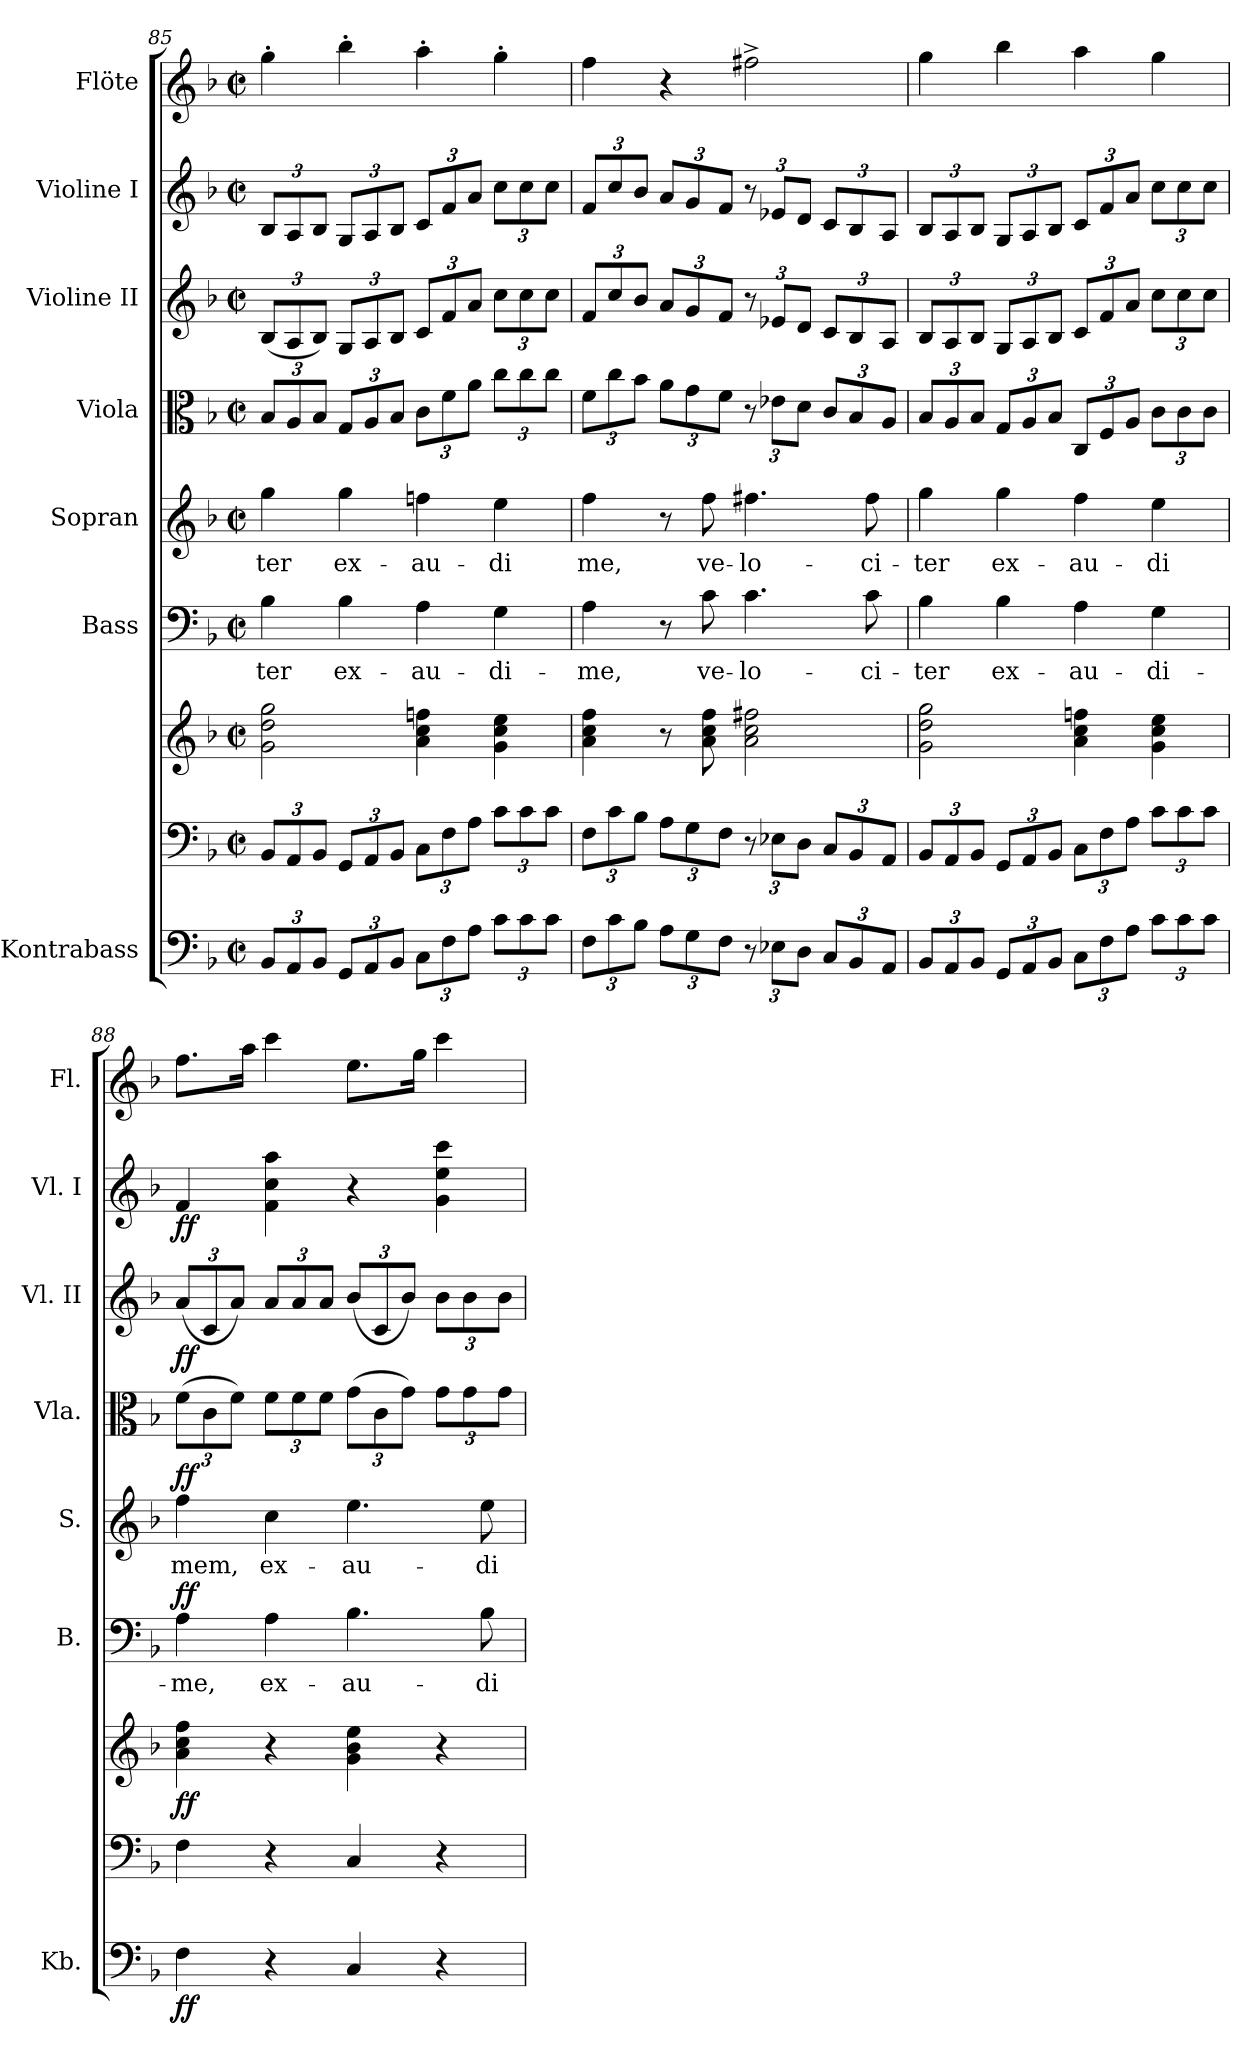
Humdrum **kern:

**kern	**dynam	**kern	**kern	**dynam	**kern	**text	**dynam	**kern	**text	**dynam	**kern	**kern	**dynam	**kern	**dynam	**kern
*part8	*part8	*part7	*part7	*part7	*part6	*part6	*part6	*part5	*part5	*part5	*part4	*part3	*part3	*part2	*part2	*part1
*staff9	*staff9	*staff8	*staff7	*staff7/8	*staff6	*staff6	*staff6	*staff5	*staff5	*staff5	*staff4	*staff3	*staff3	*staff2	*staff2	*staff1
*I"Kontrabass	*	*	*	*	*I"Bass	*	*	*I"Sopran	*	*	*I"Viola	*I"Violine II	*	*I"Violine I	*	*I"Flöte
*I'Kb.	*	*	*	*	*I'B.	*	*	*I'S.	*	*	*I'Vla.	*I'Vl. II	*	*I'Vl. I	*	*I'Fl.
*clefF4	*	*clefF4	*clefG2	*	*clefF4	*	*	*clefG2	*	*	*clefC3	*clefG2	*	*clefG2	*	*clefG2
*ITrd7c12	*	*	*	*	*	*	*	*	*	*	*	*	*	*	*	*
*k[b-]	*	*k[b-]	*k[b-]	*	*k[b-]	*	*	*k[b-]	*	*	*k[b-]	*k[b-]	*	*k[b-]	*	*k[b-]
*F:	*	*F:	*F:	*	*F:	*	*	*F:	*	*	*F:	*F:	*	*F:	*	*F:
*M2/2	*	*M2/2	*M2/2	*	*M2/2	*	*	*M2/2	*	*	*M2/2	*M2/2	*	*M2/2	*	*M2/2
*met(c|)	*	*met(c|)	*met(c|)	*	*met(c|)	*	*	*met(c|)	*	*	*met(c|)	*met(c|)	*	*met(c|)	*	*met(c|)
*Xbrackettup	*	*Xbrackettup	*	*	*	*	*	*	*	*	*	*	*	*	*	*
=85	=85	=85	=85	=85	=85	=85	=85	=85	=85	=85	=85	=85	=85	=85	=85	=85
!	!	!	!	!	!	!LO:LY:b	!	!	!LO:LY:b	!	!	!	!	!	!	!
*	*	*	*	*	*	*	*	*	*	*	*Xbrackettup	*Xbrackettup	*	*Xbrackettup	*	*
12BBB-/L	.	12BB-/L	2g\ 2dd\ 2gg\	.	4B-\	-ter	.	4gg\	-ter	.	12B-/L	(<12B-/L	.	12B-/L	.	4gg'>\
12AAA/	.	12AA/	.	.	.	.	.	.	.	.	12A/	12A/	.	12A/	.	.
12BBB-/J	.	12BB-/J	.	.	.	.	.	.	.	.	12B-/J	12B-/J)	.	12B-/J	.	.
!	!	!	!	!	!	!LO:LY:b	!	!	!LO:LY:b	!	!	!	!	!	!	!
12GGG/L	.	12GG/L	.	.	4B-\	ex-	.	4gg\	ex-	.	12G/L	12G/L	.	12G/L	.	4bb-'>\
12AAA/	.	12AA/	.	.	.	.	.	.	.	.	12A/	12A/	.	12A/	.	.
12BBB-/J	.	12BB-/J	.	.	.	.	.	.	.	.	12B-/J	12B-/J	.	12B-/J	.	.
!	!	!	!	!	!	!LO:LY:b	!	!	!LO:LY:b	!	!	!	!	!	!	!
12CC\L	.	12C\L	4a\ 4cc\ 4ffn\	.	4A\	-au-	.	4ffn\	-au-	.	12c\L	12c/L	.	12c/L	.	4aa'>\
12FF\	.	12F\	.	.	.	.	.	.	.	.	12f\	12f/	.	12f/	.	.
12AA\J	.	12A\J	.	.	.	.	.	.	.	.	12a\J	12a/J	.	12a/J	.	.
!	!	!	!	!	!	!LO:LY:b	!	!	!LO:LY:b	!	!	!	!	!	!	!
12C\L	.	12c\L	4g\ 4cc\ 4ee\	.	4G\	-di-	.	4ee\	-di	.	12cc\L	12cc\L	.	12cc\L	.	4gg'>\
12C\	.	12c\	.	.	.	.	.	.	.	.	12cc\	12cc\	.	12cc\	.	.
12C\J	.	12c\J	.	.	.	.	.	.	.	.	12cc\J	12cc\J	.	12cc\J	.	.
=86	=86	=86	=86	=86	=86	=86	=86	=86	=86	=86	=86	=86	=86	=86	=86	=86
!	!	!	!	!	!	!LO:LY:b	!	!	!LO:LY:b	!	!	!	!	!	!	!
12FF\L	.	12F\L	4a\ 4cc\ 4ff\	.	4A\	-me,	.	4ff\	me,	.	12f\L	12f/L	.	12f/L	.	4ff\
12C\	.	12c\	.	.	.	.	.	.	.	.	12cc\	12cc/	.	12cc/	.	.
12BB-\J	.	12B-\J	.	.	.	.	.	.	.	.	12b-\J	12b-/J	.	12b-/J	.	.
12AA\L	.	12A\L	8r	.	8r	.	.	8r	.	.	12a\L	12a/L	.	12a/L	.	4r
12GG\	.	12G\	.	.	.	.	.	.	.	.	12g\	12g/	.	12g/	.	.
!	!	!	!	!	!	!LO:LY:b	!	!	!LO:LY:b	!	!	!	!	!	!	!
.	.	.	8a\ 8cc\ 8ff\	.	8c\	ve-	.	8ff\	ve-	.	.	.	.	.	.	.
12FF\J	.	12F\J	.	.	.	.	.	.	.	.	12f\J	12f/J	.	12f/J	.	.
!	!	!	!	!	!	!LO:LY:b	!	!	!LO:LY:b	!	!	!	!	!	!	!
12r	.	12r	2a\ 2cc\ 2ff#X\	.	4.c\	-lo-	.	4.ff#X\	-lo-	.	12r	12r	.	12r	.	2ff#X^>\
12EE-X\L	.	12E-X\L	.	.	.	.	.	.	.	.	12e-X\L	12e-X/L	.	12e-X/L	.	.
12DD\J	.	12D\J	.	.	.	.	.	.	.	.	12d\J	12d/J	.	12d/J	.	.
12CC/L	.	12C/L	.	.	.	.	.	.	.	.	12c/L	12c/L	.	12c/L	.	.
12BBB-/	.	12BB-/	.	.	.	.	.	.	.	.	12B-/	12B-/	.	12B-/	.	.
!	!	!	!	!	!	!LO:LY:b	!	!	!LO:LY:b	!	!	!	!	!	!	!
.	.	.	.	.	8c\	-ci-	.	8ff#\	-ci-	.	.	.	.	.	.	.
12AAA/J	.	12AA/J	.	.	.	.	.	.	.	.	12A/J	12A/J	.	12A/J	.	.
!!LO:PB:g=z
=87	=87	=87	=87	=87	=87	=87	=87	=87	=87	=87	=87	=87	=87	=87	=87	=87
!	!	!	!	!	!	!LO:LY:b	!	!	!LO:LY:b	!	!	!	!	!	!	!
12BBB-/L	.	12BB-/L	2g\ 2dd\ 2gg\	.	4B-\	-ter	.	4gg\	-ter	.	12B-/L	12B-/L	.	12B-/L	.	4gg\
12AAA/	.	12AA/	.	.	.	.	.	.	.	.	12A/	12A/	.	12A/	.	.
12BBB-/J	.	12BB-/J	.	.	.	.	.	.	.	.	12B-/J	12B-/J	.	12B-/J	.	.
!	!	!	!	!	!	!LO:LY:b	!	!	!LO:LY:b	!	!	!	!	!	!	!
12GGG/L	.	12GG/L	.	.	4B-\	ex-	.	4gg\	ex-	.	12G/L	12G/L	.	12G/L	.	4bb-\
12AAA/	.	12AA/	.	.	.	.	.	.	.	.	12A/	12A/	.	12A/	.	.
12BBB-/J	.	12BB-/J	.	.	.	.	.	.	.	.	12B-/J	12B-/J	.	12B-/J	.	.
!	!	!	!	!	!	!LO:LY:b	!	!	!LO:LY:b	!	!	!	!	!	!	!
12CC\L	.	12C\L	4a\ 4cc\ 4ffn\	.	4A\	-au-	.	4ff\	-au-	.	12C/L	12c/L	.	12c/L	.	4aa\
12FF\	.	12F\	.	.	.	.	.	.	.	.	12F/	12f/	.	12f/	.	.
12AA\J	.	12A\J	.	.	.	.	.	.	.	.	12A/J	12a/J	.	12a/J	.	.
!	!	!	!	!	!	!LO:LY:b	!	!	!LO:LY:b	!	!	!	!	!	!	!
12C\L	.	12c\L	4g\ 4cc\ 4ee\	.	4G\	-di-	.	4ee\	-di	.	12c\L	12cc\L	.	12cc\L	.	4gg\
12C\	.	12c\	.	.	.	.	.	.	.	.	12c\	12cc\	.	12cc\	.	.
12C\J	.	12c\J	.	.	.	.	.	.	.	.	12c\J	12cc\J	.	12cc\J	.	.
=88	=88	=88	=88	=88	=88	=88	=88	=88	=88	=88	=88	=88	=88	=88	=88	=88
!	!LO:DY:b	!	!	!LO:DY:b	!	!LO:LY:b	!LO:DY:a	!	!LO:LY:b	!LO:DY:a	!	!	!LO:DY:b	!	!LO:DY:b	!
4FF\	ff	4F\	4a\ 4cc\ 4ff\	ff	4A\	-me,	ff	4ff\	mem,	ff	(>12f\L	(<12a/L	ff	4f/	ff	8.ff\L
.	.	.	.	.	.	.	.	.	.	.	12c\	12c/	.	.	.	.
.	.	.	.	.	.	.	.	.	.	.	12f\J)	12a/J)	.	.	.	.
.	.	.	.	.	.	.	.	.	.	.	.	.	.	.	.	16aa\Jk
!	!	!	!	!	!	!LO:LY:b	!	!	!LO:LY:b	!	!	!	!	!	!	!
4r	.	4r	4r	.	4A\	ex-	.	4cc\	ex-	.	12f\L	12a/L	.	4f\ 4cc\ 4aa\	.	4ccc\
.	.	.	.	.	.	.	.	.	.	.	12f\	12a/	.	.	.	.
.	.	.	.	.	.	.	.	.	.	.	12f\J	12a/J	.	.	.	.
!	!	!	!	!	!	!LO:LY:b	!	!	!LO:LY:b	!	!	!	!	!	!	!
4CC/	.	4C/	4g\ 4b-\ 4ee\	.	4.B-\	-au-	.	4.ee\	-au-	.	(>12g\L	(<12b-/L	.	4r	.	8.ee\L
.	.	.	.	.	.	.	.	.	.	.	12c\	12c/	.	.	.	.
.	.	.	.	.	.	.	.	.	.	.	12g\J)	12b-/J)	.	.	.	.
.	.	.	.	.	.	.	.	.	.	.	.	.	.	.	.	16gg\Jk
4r	.	4r	4r	.	.	.	.	.	.	.	12g\L	12b-\L	.	4g\ 4ee\ 4ccc\	.	4ccc\
.	.	.	.	.	.	.	.	.	.	.	12g\	12b-\	.	.	.	.
!	!	!	!	!	!	!LO:LY:b	!	!	!LO:LY:b	!	!	!	!	!	!	!
.	.	.	.	.	8B-\	-di	.	8ee\	-di	.	.	.	.	.	.	.
.	.	.	.	.	.	.	.	.	.	.	12g\J	12b-\J	.	.	.	.
=	=	=	=	=	=	=	=	=	=	=	=	=	=	=	=	=
*-	*-	*-	*-	*-	*-	*-	*-	*-	*-	*-	*-	*-	*-	*-	*-	*-
